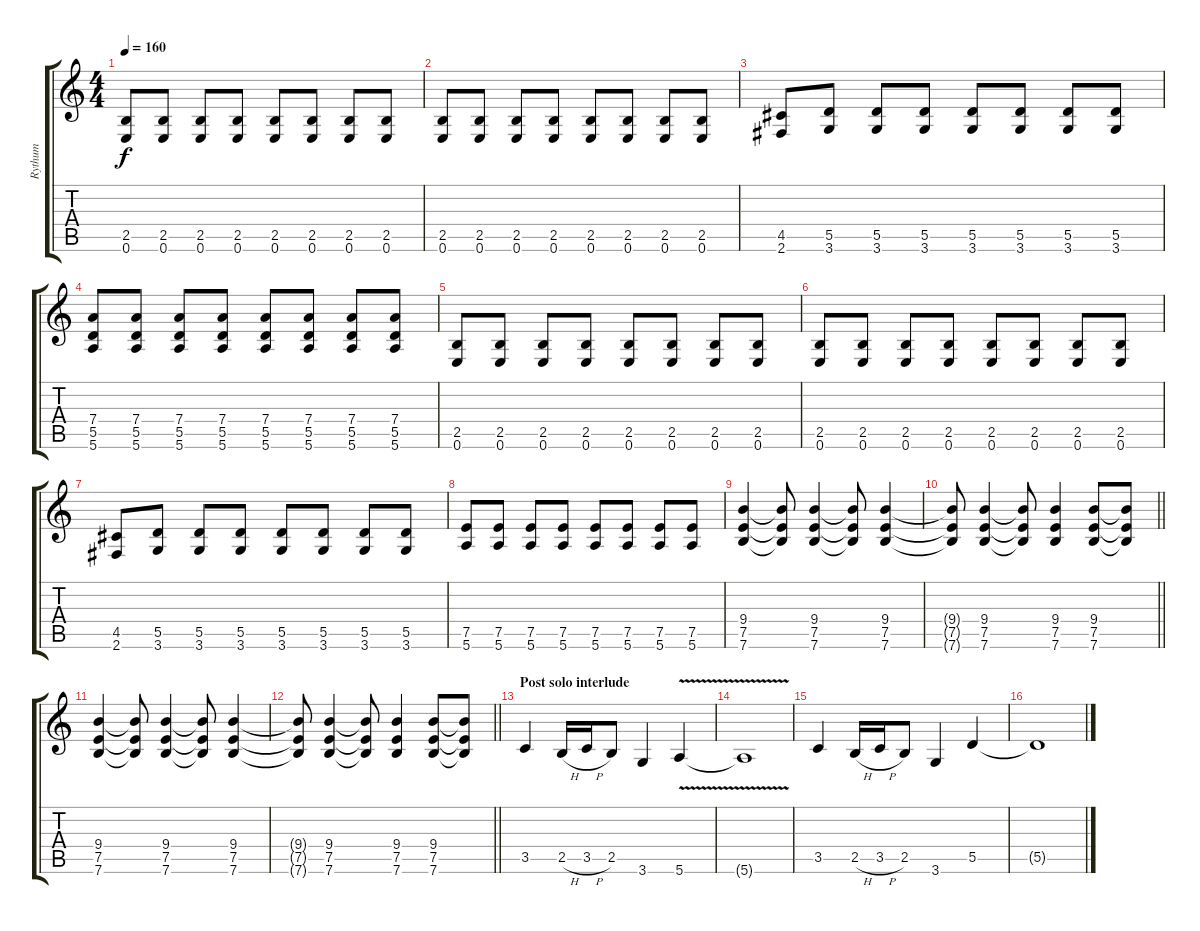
\track ("Rythum" "Rythum") {instrument distortionguitar}
\staff {score tabs}
\tuning (E4 B3 G3 D3 A2 E2) {hide}
\ts (4 4)
\tempo 160
\clef g2
\ks c
(2.5 0.6).8{dy f} (2.5 0.6).8 (2.5 0.6).8 (2.5 0.6).8 (2.5 0.6).8 (2.5 0.6).8 (2.5 0.6).8 (2.5 0.6).8 |
(2.5 0.6).8 (2.5 0.6).8 (2.5 0.6).8 (2.5 0.6).8 (2.5 0.6).8 (2.5 0.6).8 (2.5 0.6).8 (2.5 0.6).8 |
(4.5 2.6).8 (5.5 3.6).8 (5.5 3.6).8 (5.5 3.6).8 (5.5 3.6).8 (5.5 3.6).8 (5.5 3.6).8 (5.5 3.6).8 |
(7.4 5.5 5.6).8 (7.4 5.5 5.6).8 (7.4 5.5 5.6).8 (7.4 5.5 5.6).8 (7.4 5.5 5.6).8 (7.4 5.5 5.6).8 (7.4 5.5 5.6).8 (7.4 5.5 5.6).8 |
(2.5 0.6).8 (2.5 0.6).8 (2.5 0.6).8 (2.5 0.6).8 (2.5 0.6).8 (2.5 0.6).8 (2.5 0.6).8 (2.5 0.6).8 |
(2.5 0.6).8 (2.5 0.6).8 (2.5 0.6).8 (2.5 0.6).8 (2.5 0.6).8 (2.5 0.6).8 (2.5 0.6).8 (2.5 0.6).8 |
(4.5 2.6).8 (5.5 3.6).8 (5.5 3.6).8 (5.5 3.6).8 (5.5 3.6).8 (5.5 3.6).8 (5.5 3.6).8 (5.5 3.6).8 |
(7.5 5.6).8 (7.5 5.6).8 (7.5 5.6).8 (7.5 5.6).8 (7.5 5.6).8 (7.5 5.6).8 (7.5 5.6).8 (7.5 5.6).8 |
(9.4 7.5 7.6).4 (9.4{t} 7.5{t} 7.6{t}).8 (9.4 7.5 7.6).4 (9.4{t} 7.5{t} 7.6{t}).8 (9.4 7.5 7.6).4 |
\barLineRight lightlight
(9.4{t} 7.5{t} 7.6{t}).8 (9.4 7.5 7.6).4 (9.4{t} 7.5{t} 7.6{t}).8 (9.4 7.5 7.6).4 (9.4 7.5 7.6).8 (9.4{t} 7.5{t} 7.6{t}).8 |
(9.4 7.5 7.6).4 (9.4{t} 7.5{t} 7.6{t}).8 (9.4 7.5 7.6).4 (9.4{t} 7.5{t} 7.6{t}).8 (9.4 7.5 7.6).4 |
\barLineRight lightlight
(9.4{t} 7.5{t} 7.6{t}).8 (9.4 7.5 7.6).4 (9.4{t} 7.5{t} 7.6{t}).8 (9.4 7.5 7.6).4 (9.4 7.5 7.6).8 (9.4{t} 7.5{t} 7.6{t}).8 |
\section ("" "Post solo interlude")
3.5.4 2.5{h}.16 3.5{h}.16 2.5.8 3.6.4 5.6{v}.4 |
5.6{t}.1 |
3.5.4 2.5{h}.16 3.5{h}.16 2.5.8 3.6.4 5.5.4 |
5.5{t}.1
